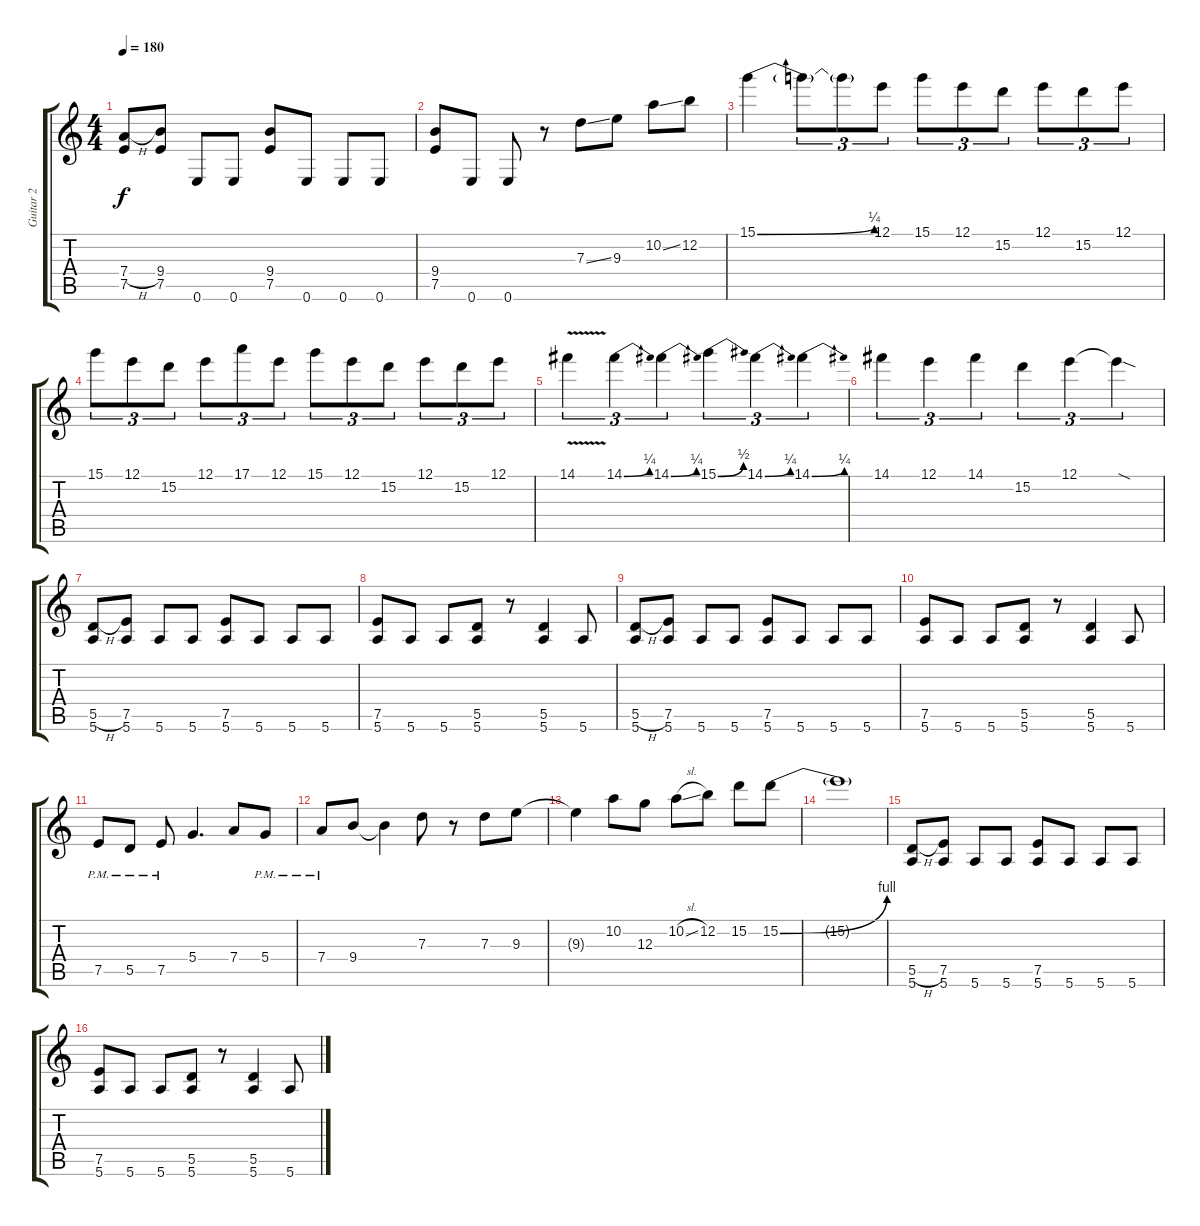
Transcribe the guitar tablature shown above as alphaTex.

\track ("Guitar 2" "Guitar 2") {instrument distortionguitar}
\staff {score tabs}
\tuning (E4 B3 G3 D3 A2 E2) {hide}
\ts (4 4)
\tempo 180
\clef g2
\ks c
(7.4{h} 7.5).8{dy f} (9.4 7.5).8 0.6.8 0.6.8 (9.4 7.5).8 0.6.8 0.6.8 0.6.8 |
(9.4 7.5).8 0.6.8 0.6.8 r.8 7.3{ss}.8 9.3.8 10.2{ss}.8 12.2.8 |
15.1{be (bend 0 0 60 1)}.4 15.1{t}.8{tu (3 2)} 15.1{t}.8{tu (3 2)} 12.1.8{tu (3 2)} 15.1.8{tu (3 2)} 12.1.8{tu (3 2)} 15.2.8{tu (3 2)} 12.1.8{tu (3 2)} 15.2.8{tu (3 2)} 12.1.8{tu (3 2)} |
15.1.8{tu (3 2)} 12.1.8{tu (3 2)} 15.2.8{tu (3 2)} 12.1.8{tu (3 2)} 17.1.8{tu (3 2)} 12.1.8{tu (3 2)} 15.1.8{tu (3 2)} 12.1.8{tu (3 2)} 15.2.8{tu (3 2)} 12.1.8{tu (3 2)} 15.2.8{tu (3 2)} 12.1.8{tu (3 2)} |
14.1{v}.4{tu (3 2)} 14.1{be (bend 0 0 60 1)}.4{tu (3 2)} 14.1{be (bend 0 0 60 1)}.4{tu (3 2)} 15.1{be (bend 0 0 60 2)}.4{tu (3 2)} 14.1{be (bend 0 0 60 1)}.4{tu (3 2)} 14.1{be (bend 0 0 60 1)}.4{tu (3 2)} |
14.1.4{tu (3 2)} 12.1.4{tu (3 2)} 14.1.4{tu (3 2)} 15.2.4{tu (3 2)} 12.1.4{tu (3 2)} 12.1{sod t}.4{tu (3 2)} |
(5.5{h} 5.6).8 (7.5 5.6).8 5.6.8 5.6.8 (7.5 5.6).8 5.6.8 5.6.8 5.6.8 |
(7.5 5.6).8 5.6.8 5.6.8 (5.5 5.6).8 r.8 (5.5 5.6).4 5.6.8 |
(5.5{h} 5.6).8 (7.5 5.6).8 5.6.8 5.6.8 (7.5 5.6).8 5.6.8 5.6.8 5.6.8 |
(7.5 5.6).8 5.6.8 5.6.8 (5.5 5.6).8 r.8 (5.5 5.6).4 5.6.8 |
7.5{pm}.8 5.5{pm}.8 7.5{pm}.8 5.4.4{d} 7.4.8 5.4{pm}.8 |
7.4{pm}.8 9.4.8 9.4{t}.4 7.3.8 r.8 7.3.8 9.3.8 |
9.3{t}.4 10.2.8 12.3.8 10.2{sl}.8 12.2.8 15.2.8 15.2{be (bend 0 0 60 4)}.8 |
15.2{t}.1 |
(5.5{h} 5.6).8 (7.5 5.6).8 5.6.8 5.6.8 (7.5 5.6).8 5.6.8 5.6.8 5.6.8 |
(7.5 5.6).8 5.6.8 5.6.8 (5.5 5.6).8 r.8 (5.5 5.6).4 5.6.8
